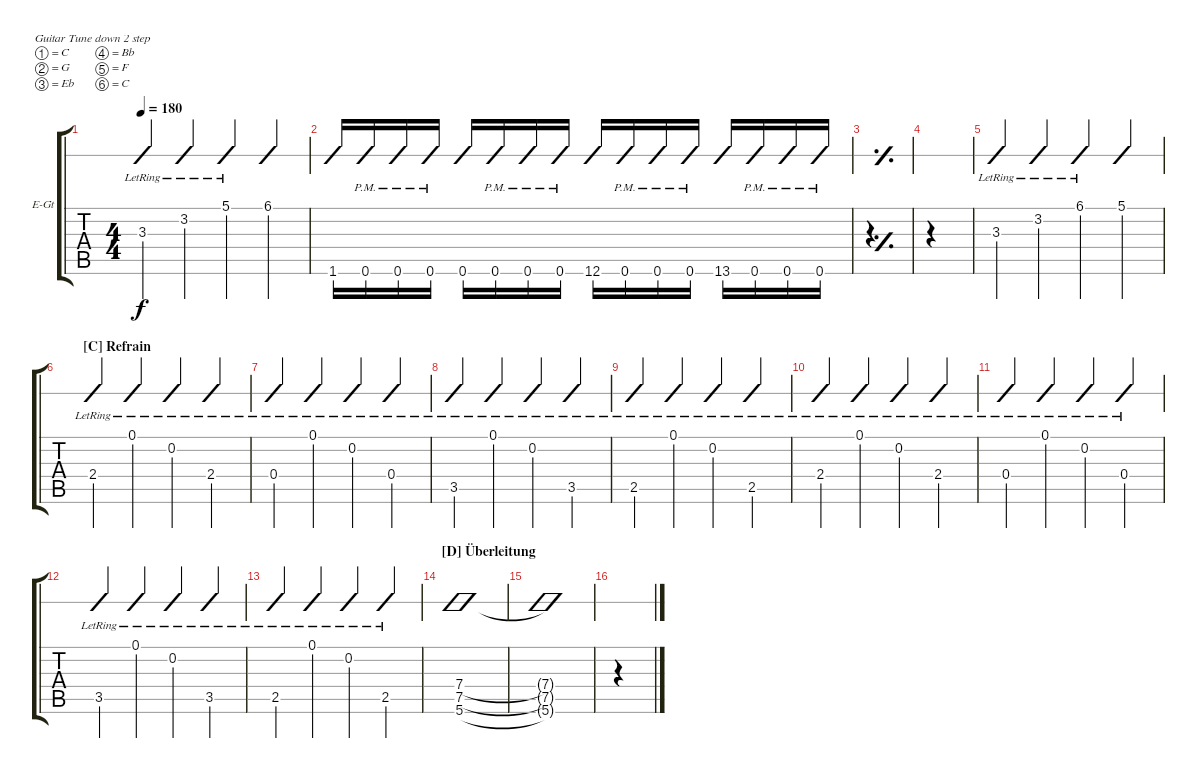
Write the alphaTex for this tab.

\defaultSystemsLayout 4
\bracketExtendMode groupsimilarinstruments
\firstSystemTrackNameOrientation horizontal
\otherSystemsTrackNameOrientation horizontal
\track ("Electric Guitar" "E-Gt") {instrument distortionguitar}
\staff {tabs slash}
\tuning (C4 G3 Eb3 Bb2 F2 C2)
\ts (4 4)
\tempo 180
\clef g2
\ks c
3.3{lr}.4{dy f} 3.2{lr}.4 5.1{lr}.4 6.1.4 |
1.6.16 0.6{pm}.16 0.6{pm}.16 0.6{pm}.16 0.6.16 0.6{pm}.16 0.6{pm}.16 0.6{pm}.16 12.6.16 0.6{pm}.16 0.6{pm}.16 0.6{pm}.16 13.6.16 0.6{pm}.16 0.6{pm}.16 0.6{pm}.16 |
\simile simple
|
|
\simile none
3.3{lr}.4 3.2{lr}.4 6.1{lr}.4 5.1.4 |
\section ("C" "Refrain")
2.4{lr}.4 0.1{lr}.4 0.2{lr}.4 2.4{lr}.4 |
0.4{lr}.4 0.1{lr}.4 0.2{lr}.4 0.4{lr}.4 |
3.5{lr}.4 0.1{lr}.4 0.2{lr}.4 3.5{lr}.4 |
2.5{lr}.4 0.1{lr}.4 0.2{lr}.4 2.5{lr}.4 |
2.4{lr}.4 0.1{lr}.4 0.2{lr}.4 2.4{lr}.4 |
0.4{lr}.4 0.1{lr}.4 0.2{lr}.4 0.4{lr}.4 |
3.5{lr}.4 0.1{lr}.4 0.2{lr}.4 3.5{lr}.4 |
2.5{lr}.4 0.1{lr}.4 0.2{lr}.4 2.5{lr}.4 |
\section ("D" "Überleitung")
(5.6 7.5 7.4).1 |
(5.6{t} 7.5{t} 7.4{t}).1 |
\simile firstofdouble
